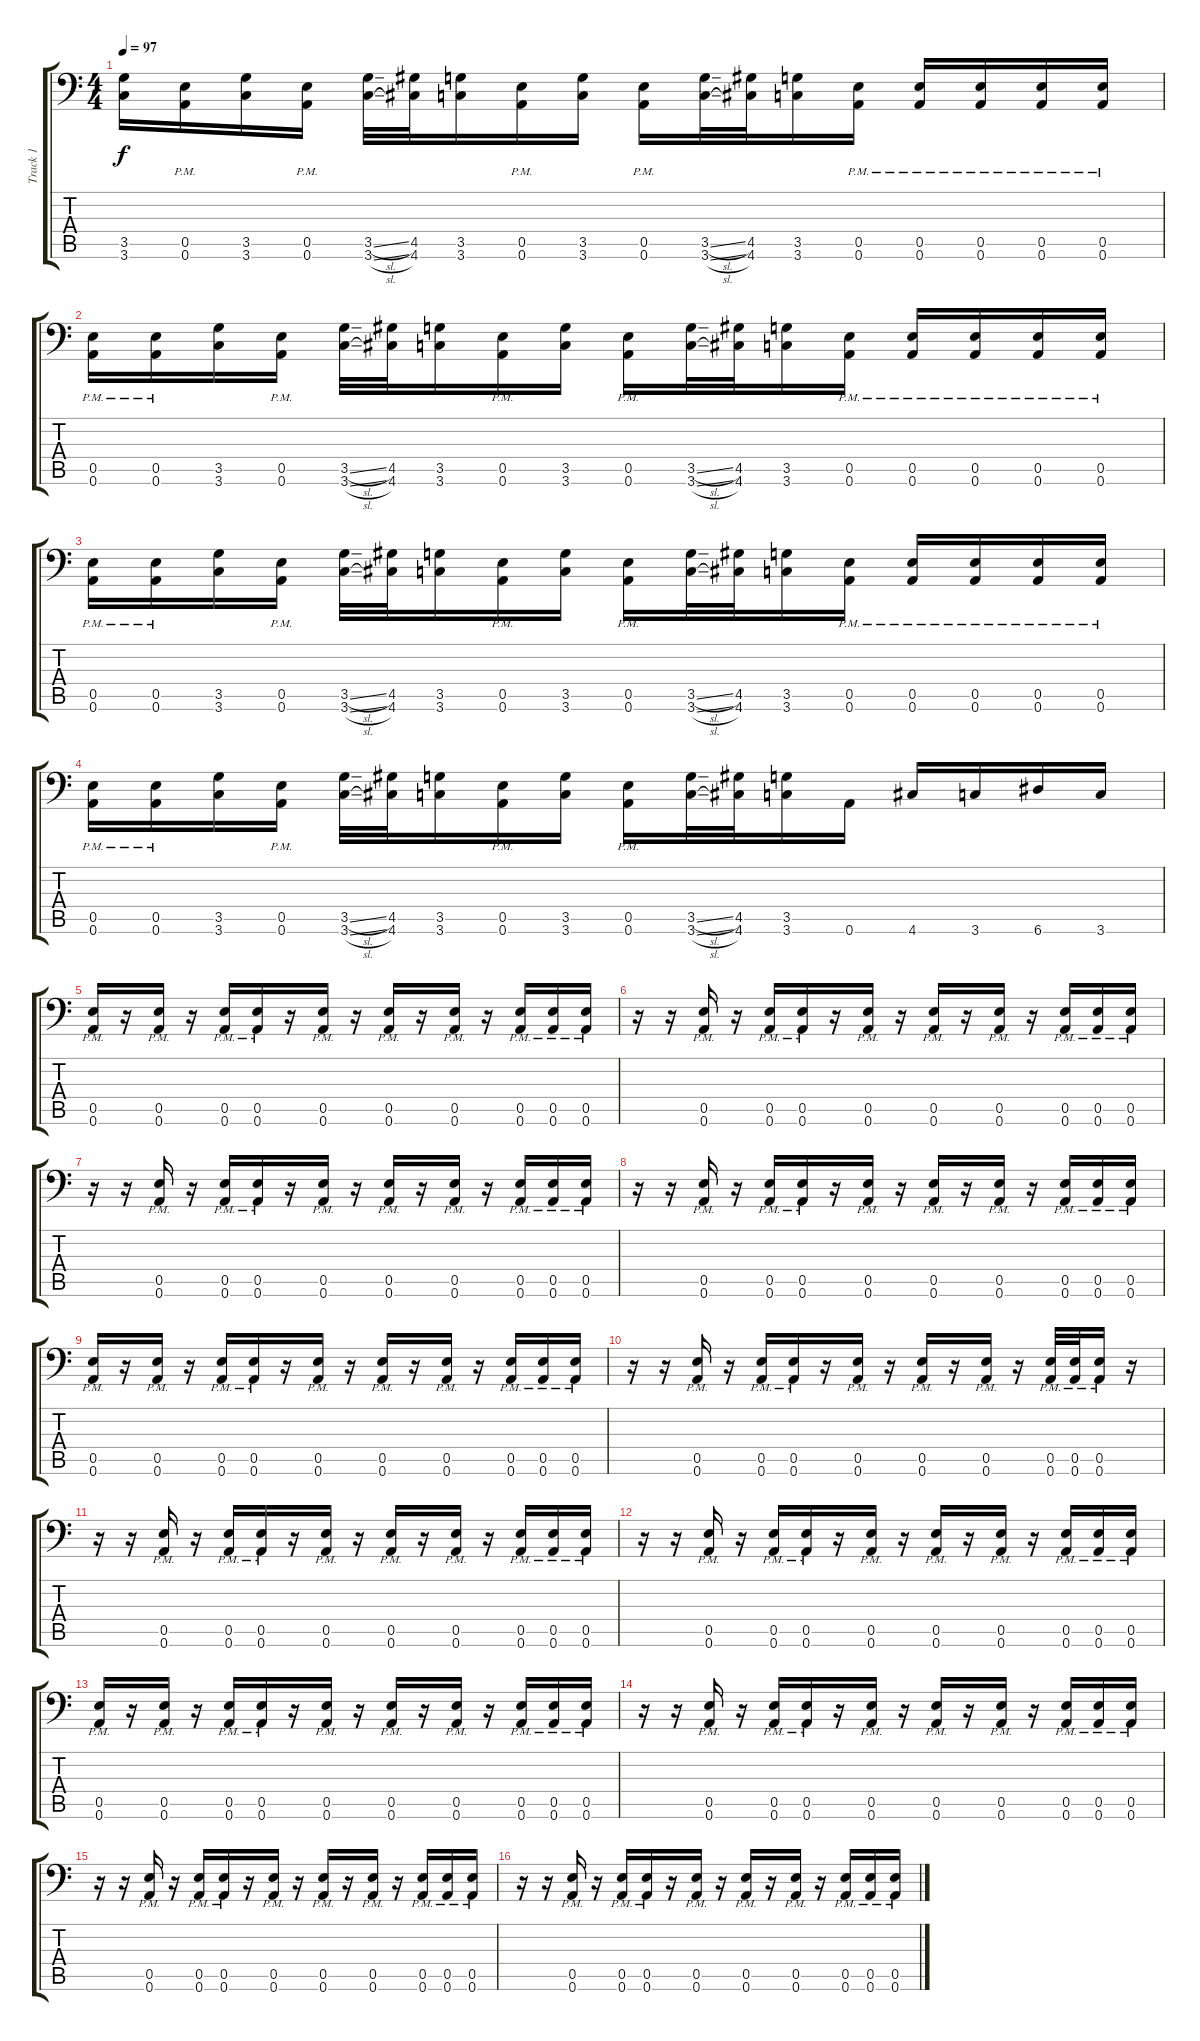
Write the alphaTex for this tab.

\track ("Track 1" "Track 1") {instrument overdrivenguitar}
\staff {score tabs}
\tuning (B3 Gb3 D3 A2 E2 A1) {hide}
\ts (4 4)
\tempo 97
\clef f4
\ks c
(3.5 3.6).16{dy f} (0.5{pm} 0.6{pm}).16 (3.5 3.6).16 (0.5{pm} 0.6{pm}).16 (3.5{sl} 3.6{sl}).32 (4.5 4.6).32 (3.5 3.6).16 (0.5{pm} 0.6{pm}).16 (3.5 3.6).16 (0.5{pm} 0.6{pm}).16 (3.5{sl} 3.6{sl}).32 (4.5 4.6).32 (3.5 3.6).16 (0.5{pm} 0.6{pm}).16 (0.5{pm} 0.6{pm}).16 (0.5{pm} 0.6{pm}).16 (0.5{pm} 0.6{pm}).16 (0.5{pm} 0.6{pm}).16 |
(0.5{pm} 0.6{pm}).16 (0.5{pm} 0.6{pm}).16 (3.5 3.6).16 (0.5{pm} 0.6{pm}).16 (3.5{sl} 3.6{sl}).32 (4.5 4.6).32 (3.5 3.6).16 (0.5{pm} 0.6{pm}).16 (3.5 3.6).16 (0.5{pm} 0.6{pm}).16 (3.5{sl} 3.6{sl}).32 (4.5 4.6).32 (3.5 3.6).16 (0.5{pm} 0.6{pm}).16 (0.5{pm} 0.6{pm}).16 (0.5{pm} 0.6{pm}).16 (0.5{pm} 0.6{pm}).16 (0.5{pm} 0.6{pm}).16 |
(0.5{pm} 0.6{pm}).16 (0.5{pm} 0.6{pm}).16 (3.5 3.6).16 (0.5{pm} 0.6{pm}).16 (3.5{sl} 3.6{sl}).32 (4.5 4.6).32 (3.5 3.6).16 (0.5{pm} 0.6{pm}).16 (3.5 3.6).16 (0.5{pm} 0.6{pm}).16 (3.5{sl} 3.6{sl}).32 (4.5 4.6).32 (3.5 3.6).16 (0.5{pm} 0.6{pm}).16 (0.5{pm} 0.6{pm}).16 (0.5{pm} 0.6{pm}).16 (0.5{pm} 0.6{pm}).16 (0.5{pm} 0.6{pm}).16 |
(0.5{pm} 0.6{pm}).16 (0.5{pm} 0.6{pm}).16 (3.5 3.6).16 (0.5{pm} 0.6{pm}).16 (3.5{sl} 3.6{sl}).32 (4.5 4.6).32 (3.5 3.6).16 (0.5{pm} 0.6{pm}).16 (3.5 3.6).16 (0.5{pm} 0.6{pm}).16 (3.5{sl} 3.6{sl}).32 (4.5 4.6).32 (3.5 3.6).16 0.6.16 4.6.16 3.6.16 6.6.16 3.6.16 |
(0.5{pm} 0.6{pm}).16 r.16 (0.5{pm} 0.6{pm}).16 r.16 (0.5{pm} 0.6{pm}).16 (0.5{pm} 0.6{pm}).16 r.16 (0.5{pm} 0.6{pm}).16 r.16 (0.5{pm} 0.6{pm}).16 r.16 (0.5{pm} 0.6{pm}).16 r.16 (0.5{pm} 0.6{pm}).16 (0.5{pm} 0.6{pm}).16 (0.5{pm} 0.6{pm}).16 |
r.16 r.16 (0.5{pm} 0.6{pm}).16 r.16 (0.5{pm} 0.6{pm}).16 (0.5{pm} 0.6{pm}).16 r.16 (0.5{pm} 0.6{pm}).16 r.16 (0.5{pm} 0.6{pm}).16 r.16 (0.5{pm} 0.6{pm}).16 r.16 (0.5{pm} 0.6{pm}).16 (0.5{pm} 0.6{pm}).16 (0.5{pm} 0.6{pm}).16 |
r.16 r.16 (0.5{pm} 0.6{pm}).16 r.16 (0.5{pm} 0.6{pm}).16 (0.5{pm} 0.6{pm}).16 r.16 (0.5{pm} 0.6{pm}).16 r.16 (0.5{pm} 0.6{pm}).16 r.16 (0.5{pm} 0.6{pm}).16 r.16 (0.5{pm} 0.6{pm}).16 (0.5{pm} 0.6{pm}).16 (0.5{pm} 0.6{pm}).16 |
r.16 r.16 (0.5{pm} 0.6{pm}).16 r.16 (0.5{pm} 0.6{pm}).16 (0.5{pm} 0.6{pm}).16 r.16 (0.5{pm} 0.6{pm}).16 r.16 (0.5{pm} 0.6{pm}).16 r.16 (0.5{pm} 0.6{pm}).16 r.16 (0.5{pm} 0.6{pm}).16 (0.5{pm} 0.6{pm}).16 (0.5{pm} 0.6{pm}).16 |
(0.5{pm} 0.6{pm}).16 r.16 (0.5{pm} 0.6{pm}).16 r.16 (0.5{pm} 0.6{pm}).16 (0.5{pm} 0.6{pm}).16 r.16 (0.5{pm} 0.6{pm}).16 r.16 (0.5{pm} 0.6{pm}).16 r.16 (0.5{pm} 0.6{pm}).16 r.16 (0.5{pm} 0.6{pm}).16 (0.5{pm} 0.6{pm}).16 (0.5{pm} 0.6{pm}).16 |
r.16 r.16 (0.5{pm} 0.6{pm}).16 r.16 (0.5{pm} 0.6{pm}).16 (0.5{pm} 0.6{pm}).16 r.16 (0.5{pm} 0.6{pm}).16 r.16 (0.5{pm} 0.6{pm}).16 r.16 (0.5{pm} 0.6{pm}).16 r.16 (0.5{pm} 0.6{pm}).32 (0.5{pm} 0.6{pm}).32 (0.5{pm} 0.6{pm}).16 r.16 |
r.16 r.16 (0.5{pm} 0.6{pm}).16 r.16 (0.5{pm} 0.6{pm}).16 (0.5{pm} 0.6{pm}).16 r.16 (0.5{pm} 0.6{pm}).16 r.16 (0.5{pm} 0.6{pm}).16 r.16 (0.5{pm} 0.6{pm}).16 r.16 (0.5{pm} 0.6{pm}).16 (0.5{pm} 0.6{pm}).16 (0.5{pm} 0.6{pm}).16 |
r.16 r.16 (0.5{pm} 0.6{pm}).16 r.16 (0.5{pm} 0.6{pm}).16 (0.5{pm} 0.6{pm}).16 r.16 (0.5{pm} 0.6{pm}).16 r.16 (0.5{pm} 0.6{pm}).16 r.16 (0.5{pm} 0.6{pm}).16 r.16 (0.5{pm} 0.6{pm}).16 (0.5{pm} 0.6{pm}).16 (0.5{pm} 0.6{pm}).16 |
(0.5{pm} 0.6{pm}).16 r.16 (0.5{pm} 0.6{pm}).16 r.16 (0.5{pm} 0.6{pm}).16 (0.5{pm} 0.6{pm}).16 r.16 (0.5{pm} 0.6{pm}).16 r.16 (0.5{pm} 0.6{pm}).16 r.16 (0.5{pm} 0.6{pm}).16 r.16 (0.5{pm} 0.6{pm}).16 (0.5{pm} 0.6{pm}).16 (0.5{pm} 0.6{pm}).16 |
r.16 r.16 (0.5{pm} 0.6{pm}).16 r.16 (0.5{pm} 0.6{pm}).16 (0.5{pm} 0.6{pm}).16 r.16 (0.5{pm} 0.6{pm}).16 r.16 (0.5{pm} 0.6{pm}).16 r.16 (0.5{pm} 0.6{pm}).16 r.16 (0.5{pm} 0.6{pm}).16 (0.5{pm} 0.6{pm}).16 (0.5{pm} 0.6{pm}).16 |
r.16 r.16 (0.5{pm} 0.6{pm}).16 r.16 (0.5{pm} 0.6{pm}).16 (0.5{pm} 0.6{pm}).16 r.16 (0.5{pm} 0.6{pm}).16 r.16 (0.5{pm} 0.6{pm}).16 r.16 (0.5{pm} 0.6{pm}).16 r.16 (0.5{pm} 0.6{pm}).16 (0.5{pm} 0.6{pm}).16 (0.5{pm} 0.6{pm}).16 |
r.16 r.16 (0.5{pm} 0.6{pm}).16 r.16 (0.5{pm} 0.6{pm}).16 (0.5{pm} 0.6{pm}).16 r.16 (0.5{pm} 0.6{pm}).16 r.16 (0.5{pm} 0.6{pm}).16 r.16 (0.5{pm} 0.6{pm}).16 r.16 (0.5{pm} 0.6{pm}).16 (0.5{pm} 0.6{pm}).16 (0.5{pm} 0.6{pm}).16
